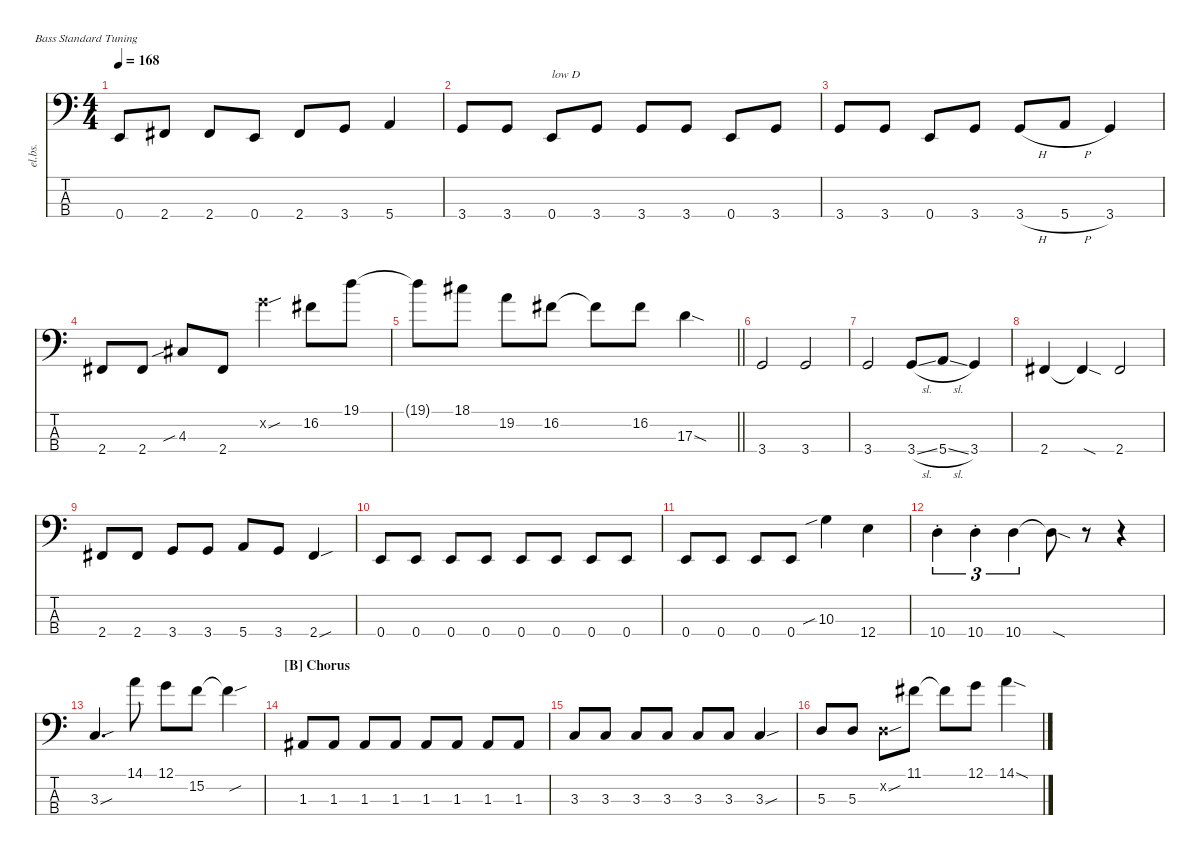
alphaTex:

\defaultSystemsLayout 4
\hideDynamics
\bracketExtendMode nobrackets
\track ("Electric Bass" "el.bs.") {mute instrument electricbassfinger}
\staff {score tabs}
\tuning (G2 D2 A1 E1)
\ts (4 4)
\tempo 168
\clef f4
\ks c
0.4.8{dy mf beam Up} 2.4{acc #}.8{beam Up} 2.4{acc #}.8{beam Up} 0.4.8{beam Up} 2.4{acc #}.8{beam Up} 3.4.8{beam Up} 5.4.4{beam Up} |
3.4.8{beam Up} 3.4.8{beam Up} 0.4.8{txt "low D" beam Up} 3.4.8{beam Up} 3.4.8{beam Up} 3.4.8{beam Up} 0.4.8{beam Up} 3.4.8{beam Up} |
3.4.8{beam Up} 3.4.8{beam Up} 0.4.8{beam Up} 3.4.8{beam Up} 3.4{h}.8{beam Up} 5.4{h}.8{beam Up} 3.4.4{beam Up} |
2.4{acc #}.8{beam Up} 2.4{acc #}.8{beam Up} 4.3{sib acc #}.8{beam Up} 2.4{acc #}.8{beam Up} 17.2{sou x}.4{beam Down} 16.2{acc #}.8{beam Down} 19.1.8{beam Down} |
\barLineRight lightlight
19.1{t}.8{beam Down} 18.1{acc #}.8{beam Down} 19.2.8{beam Down} 16.2{acc #}.8{beam Down} 16.2{t acc #}.8{beam Down} 16.2{acc #}.8{beam Down} 17.3{sod}.4{beam Down} |
3.4.2{beam Up} 3.4.2{beam Up} |
3.4.2{beam Up} 3.4{sl}.8{beam Up} 5.4{sl}.8{beam Up} 3.4.4{beam Up} |
2.4{acc #}.4{beam Up} 2.4{sod t acc #}.4{beam Up} 2.4{acc #}.2{beam Up} |
2.4{acc #}.8{beam Up} 2.4{acc #}.8{beam Up} 3.4.8{beam Up} 3.4.8{beam Up} 5.4.8{beam Up} 3.4.8{beam Up} 2.4{sou acc #}.4{beam Up} |
0.4.8{beam Up} 0.4.8{beam Up} 0.4.8{beam Up} 0.4.8{beam Up} 0.4.8{beam Up} 0.4.8{beam Up} 0.4.8{beam Up} 0.4.8{beam Up} |
0.4.8{beam Up} 0.4.8{beam Up} 0.4.8{beam Up} 0.4.8{beam Up} 10.3{sib}.4{beam Down} 12.4.4{beam Down} |
10.4{st}.4{tu (3 2) beam Down} 10.4{st}.4{tu (3 2) beam Down} 10.4.4{tu (3 2) beam Down} 10.4{sod t}.8{beam Down} r.8{beam Down} r.4{beam Down} |
3.3{sou}.4{d beam Up} 14.1.8{beam Down} 12.1.8{beam Down} 15.2.8{beam Down} 15.2{sou t}.4{beam Down} |
\section ("B" "Chorus")
1.3{acc #}.8{beam Up} 1.3{acc #}.8{beam Up} 1.3{acc #}.8{beam Up} 1.3{acc #}.8{beam Up} 1.3{acc #}.8{beam Up} 1.3{acc #}.8{beam Up} 1.3{acc #}.8{beam Up} 1.3{acc #}.8{beam Up} |
3.3.8{beam Up} 3.3.8{beam Up} 3.3.8{beam Up} 3.3.8{beam Up} 3.3.8{beam Up} 3.3.8{beam Up} 3.3{sou}.4{beam Up} |
5.3.8{beam Up} 5.3.8{beam Up} 0.2{sou x}.8{beam Down} 11.1{acc #}.8{beam Down} 11.1{t acc #}.8{beam Down} 12.1.8{beam Down} 14.1{sod}.4{beam Down}
